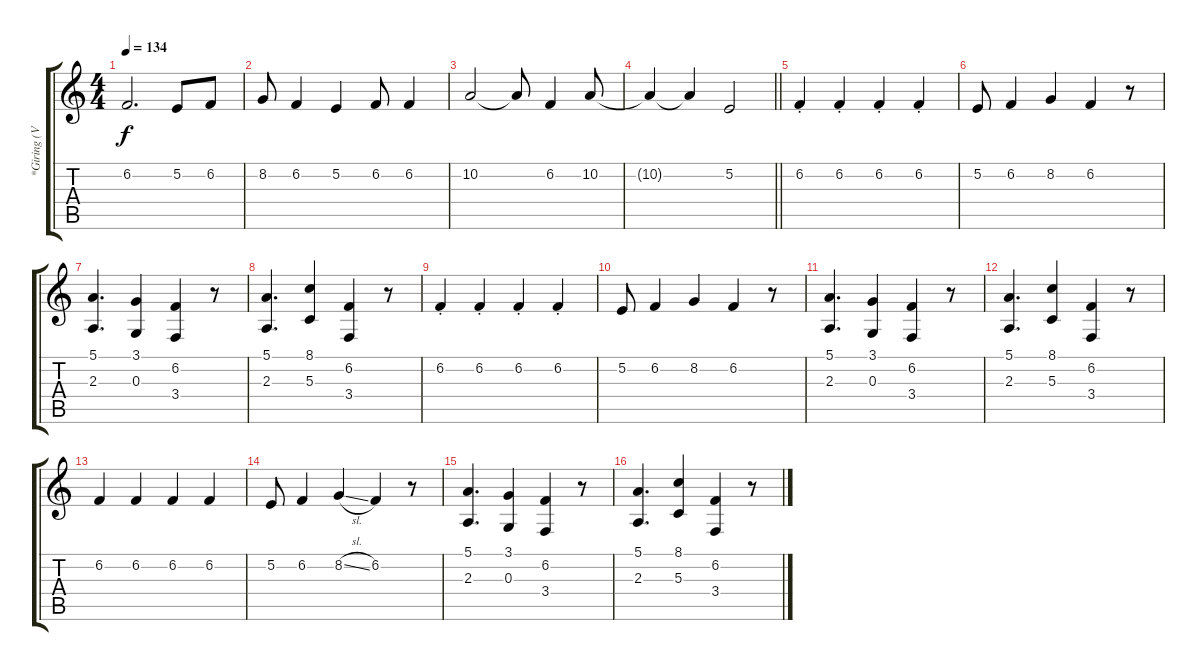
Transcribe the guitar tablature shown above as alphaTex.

\track ("*Giring (Vocal)" "*Giring (V") {instrument oboe}
\staff {score tabs}
\tuning (E4 B3 G3 D3 A2 E2) {hide}
\ts (4 4)
\tempo 134
\clef g2
\ks c
6.2.2{d dy f} 5.2.8 6.2.8 |
8.2.8 6.2.4 5.2.4 6.2.8 6.2.4 |
10.2.2 10.2{t}.8 6.2.4 10.2.8 |
\barLineRight lightlight
10.2{t}.4 10.2{t}.4 5.2.2 |
\section ("" "")
6.2{st}.4 6.2{st}.4 6.2{st}.4 6.2{st}.4 |
5.2.8 6.2.4 8.2.4 6.2.4 r.8 |
(5.1 2.3).4{d} (3.1 0.3).4 (6.2 3.4).4 r.8 |
(5.1 2.3).4{d} (8.1 5.3).4 (6.2 3.4).4 r.8 |
6.2{st}.4 6.2{st}.4 6.2{st}.4 6.2{st}.4 |
5.2.8 6.2.4 8.2.4 6.2.4 r.8 |
(5.1 2.3).4{d} (3.1 0.3).4 (6.2 3.4).4 r.8 |
(5.1 2.3).4{d} (8.1 5.3).4 (6.2 3.4).4 r.8 |
6.2.4 6.2.4 6.2.4 6.2.4 |
5.2.8 6.2.4 8.2{sl}.4 6.2.4 r.8 |
(5.1 2.3).4{d} (3.1 0.3).4 (6.2 3.4).4 r.8 |
(5.1 2.3).4{d} (8.1 5.3).4 (6.2 3.4).4 r.8
